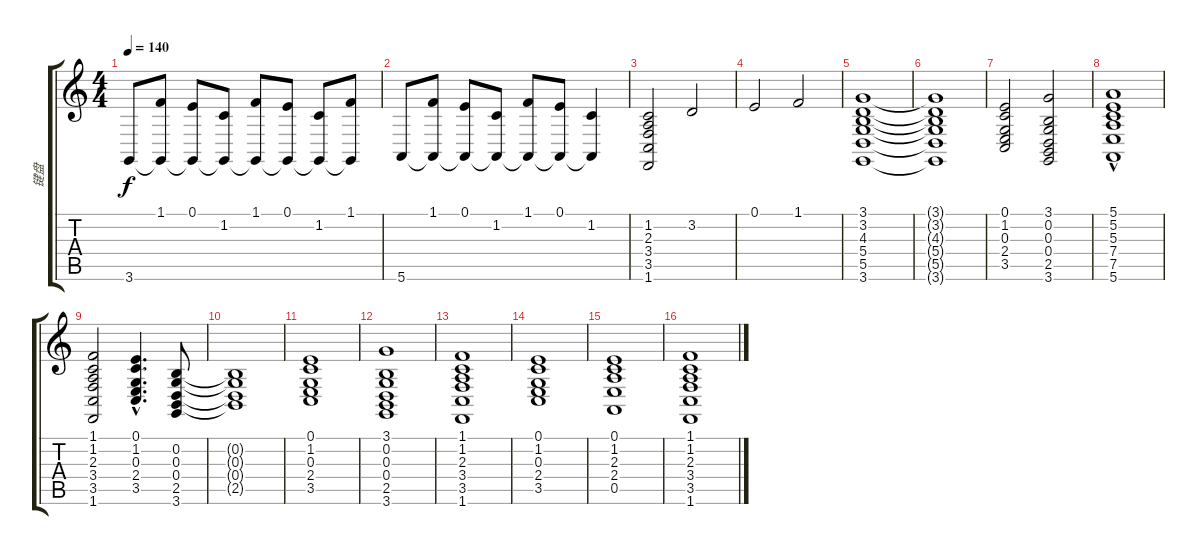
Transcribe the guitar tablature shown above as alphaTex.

\track ("键盘" "键盘") {instrument stringensemble1}
\staff {score tabs}
\tuning (E4 B3 G3 D3 A2 E2) {hide}
\ts (4 4)
\tempo 140
\clef g2
\ks c
3.6.8{dy f} (1.1 3.6{t}).8 (0.1 3.6{t}).8 (1.2 3.6{t}).8 (1.1 3.6{t}).8 (0.1 3.6{t}).8 (1.2 3.6{t}).8 (1.1 3.6{t}).8 |
5.6.8 (1.1 5.6{t}).8 (0.1 5.6{t}).8 (1.2 5.6{t}).8 (1.1 5.6{t}).8 (0.1 5.6{t}).8 (1.2 5.6{t}).4 |
(1.2 2.3 3.4 3.5 1.6).2 3.2.2 |
0.1.2 1.1.2 |
(3.1 3.2 4.3 5.4 5.5 3.6).1 |
(3.1{t} 3.2{t} 4.3{t} 5.4{t} 5.5{t} 3.6{t}).1 |
(0.1 1.2 0.3 2.4 3.5).2 (3.1 0.2 0.3 0.4 2.5 3.6).2 |
(5.1 5.2 5.3 7.4{hac} 7.5 5.6).1 |
(1.1 1.2 2.3 3.4 3.5 1.6).2 (0.1{hac} 1.2{hac} 0.3{hac} 2.4{hac} 3.5{hac}).4{d} (0.2 0.3 0.4 2.5 3.6).8 |
(0.2{t} 0.3{t} 0.4{t} 2.5{t}).1 |
(0.1 1.2 0.3 2.4 3.5).1 |
(3.1 0.2 0.3 0.4 2.5 3.6).1 |
(1.1 1.2 2.3 3.4 3.5 1.6).1 |
(0.1 1.2 0.3 2.4 3.5).1 |
(0.1 1.2 2.3 2.4 0.5).1 |
(1.1 1.2 2.3 3.4 3.5 1.6).1
